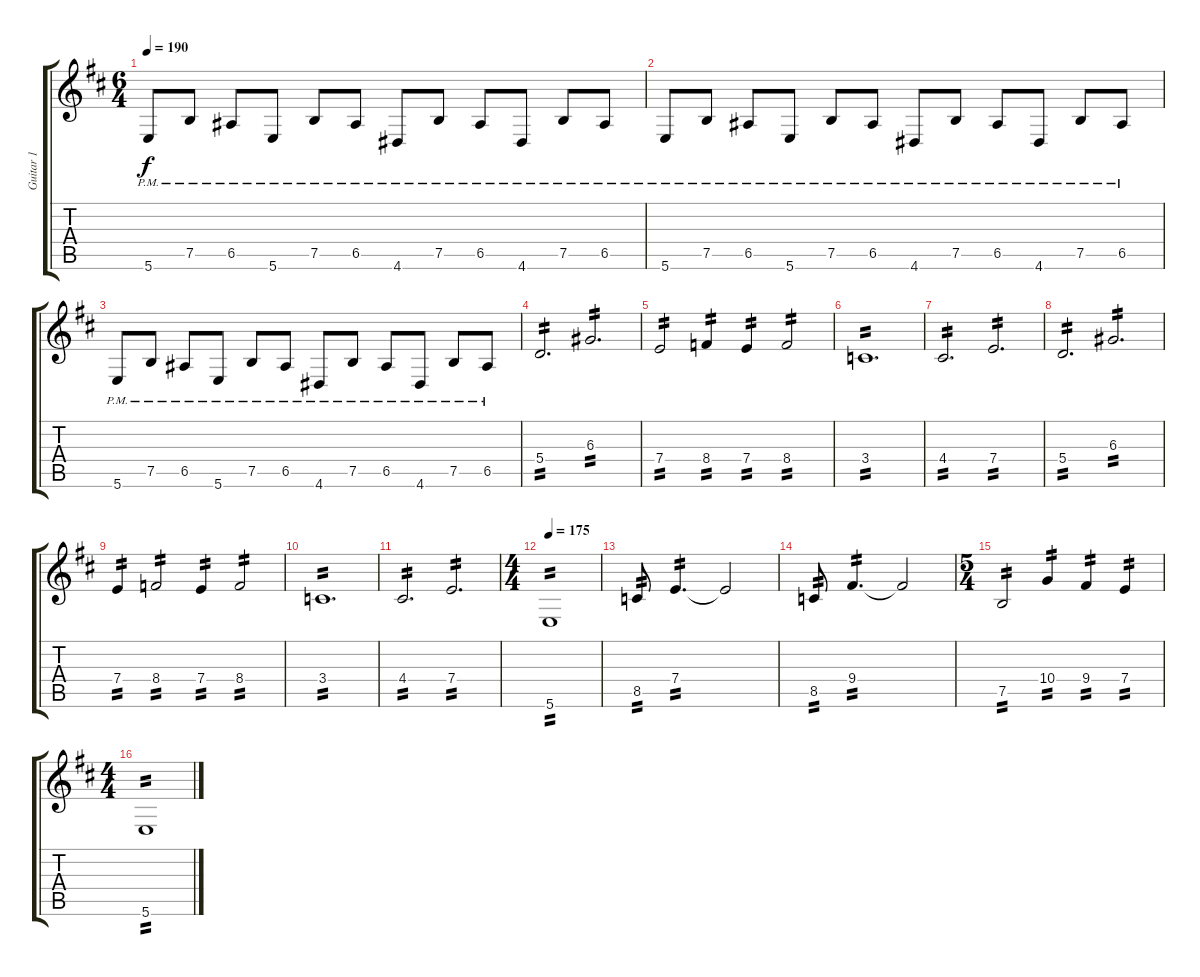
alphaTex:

\track ("Guitar 1" "Guitar 1") {instrument distortionguitar}
\staff {score tabs}
\tuning (B3 Gb3 D3 A2 E2 B1) {hide}
\ts (6 4)
\tempo 190
\clef g2
\ks bminor
5.6{pm}.8{dy f} 7.5{pm}.8 6.5{pm}.8 5.6{pm}.8 7.5{pm}.8 6.5{pm}.8 4.6{pm}.8 7.5{pm}.8 6.5{pm}.8 4.6{pm}.8 7.5{pm}.8 6.5{pm}.8 |
5.6{pm}.8 7.5{pm}.8 6.5{pm}.8 5.6{pm}.8 7.5{pm}.8 6.5{pm}.8 4.6{pm}.8 7.5{pm}.8 6.5{pm}.8 4.6{pm}.8 7.5{pm}.8 6.5{pm}.8 |
5.6{pm}.8 7.5{pm}.8 6.5{pm}.8 5.6{pm}.8 7.5{pm}.8 6.5{pm}.8 4.6{pm}.8 7.5{pm}.8 6.5{pm}.8 4.6{pm}.8 7.5{pm}.8 6.5{pm}.8 |
5.4.2{d tp 2} 6.3.2{d tp 2} |
7.4.2{tp 2} 8.4.4{tp 2} 7.4.4{tp 2} 8.4.2{tp 2} |
3.4.1{d tp 2} |
4.4.2{d tp 2} 7.4.2{d tp 2} |
5.4.2{d tp 2} 6.3.2{d tp 2} |
7.4.4{tp 2} 8.4.2{tp 2} 7.4.4{tp 2} 8.4.2{tp 2} |
3.4.1{d tp 2} |
4.4.2{d tp 2} 7.4.2{d tp 2} |
\ts (4 4)
\tempo 175
5.6.1{tp 2} |
8.5.8{tp 2} 7.4.4{d tp 2} 7.4{t}.2 |
8.5.8{tp 2} 9.4.4{d tp 2} 9.4{t}.2 |
\ts (5 4)
7.5.2{tp 2} 10.4.4{tp 2} 9.4.4{tp 2} 7.4.4{tp 2} |
\ts (4 4)
5.6.1{tp 2}
